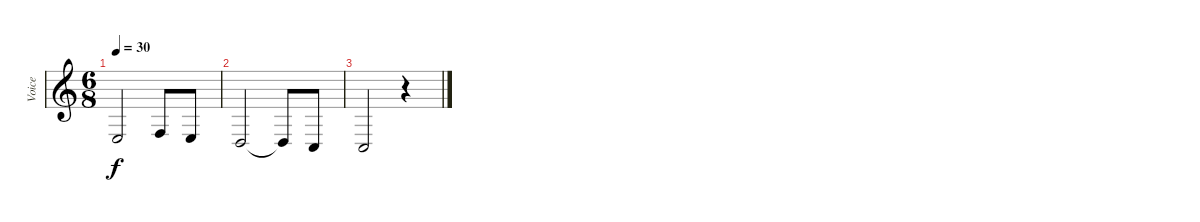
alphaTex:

\track ("Voice" "Voice") {instrument viola}
\staff {score}
\tuning (E4 B3 G3 D3 A2 E2) {hide}
\ts (6 8)
\tempo 30
\clef g2
\ks c
2.4.2{dy f} 8.5.8 2.4.8 |
0.4.2 0.4{t}.8 8.6.8 |
3.5.2 r.4
